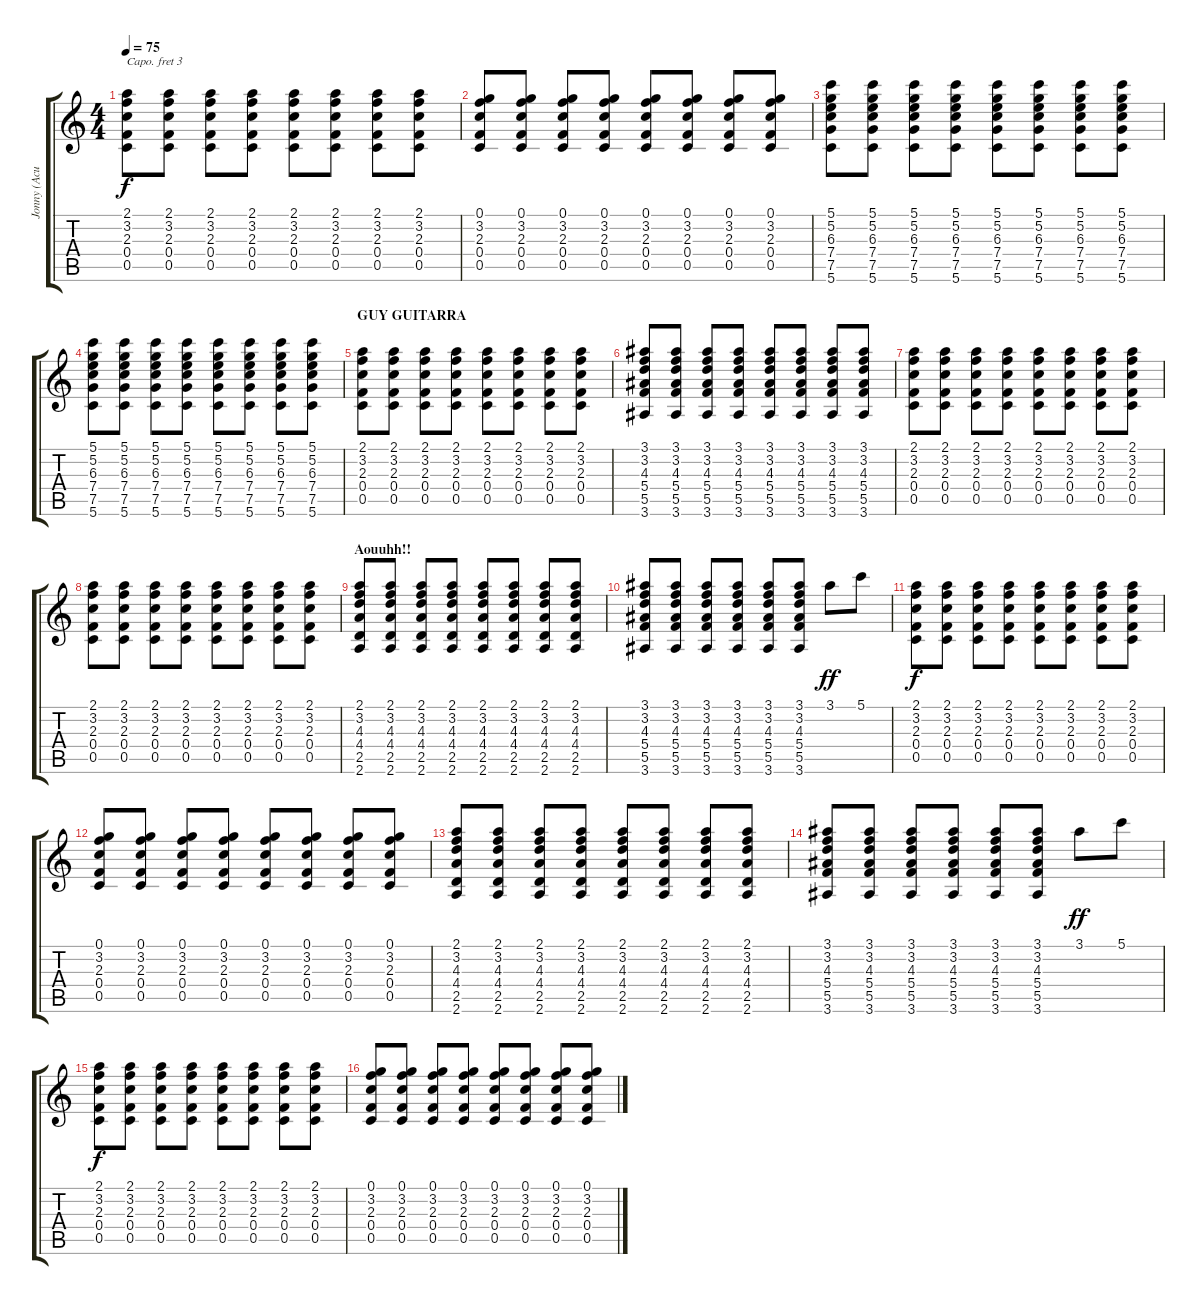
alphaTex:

\track ("Jonny (Acustica)" "Jonny (Acu") {instrument acousticguitarsteel}
\staff {score tabs}
\capo 3
\tuning (E4 B3 G3 D3 A2 E2) {hide}
\ts (4 4)
\tempo 75
\clef g2
\ks c
(2.1 3.2 2.3 0.4 0.5).8{dy f} (2.1 3.2 2.3 0.4 0.5).8 (2.1 3.2 2.3 0.4 0.5).8 (2.1 3.2 2.3 0.4 0.5).8 (2.1 3.2 2.3 0.4 0.5).8 (2.1 3.2 2.3 0.4 0.5).8 (2.1 3.2 2.3 0.4 0.5).8 (2.1 3.2 2.3 0.4 0.5).8 |
(0.1 3.2 2.3 0.4 0.5).8 (0.1 3.2 2.3 0.4 0.5).8 (0.1 3.2 2.3 0.4 0.5).8 (0.1 3.2 2.3 0.4 0.5).8 (0.1 3.2 2.3 0.4 0.5).8 (0.1 3.2 2.3 0.4 0.5).8 (0.1 3.2 2.3 0.4 0.5).8 (0.1 3.2 2.3 0.4 0.5).8 |
(5.1 5.2 6.3 7.4 7.5 5.6).8 (5.1 5.2 6.3 7.4 7.5 5.6).8 (5.1 5.2 6.3 7.4 7.5 5.6).8 (5.1 5.2 6.3 7.4 7.5 5.6).8 (5.1 5.2 6.3 7.4 7.5 5.6).8 (5.1 5.2 6.3 7.4 7.5 5.6).8 (5.1 5.2 6.3 7.4 7.5 5.6).8 (5.1 5.2 6.3 7.4 7.5 5.6).8 |
(5.1 5.2 6.3 7.4 7.5 5.6).8 (5.1 5.2 6.3 7.4 7.5 5.6).8 (5.1 5.2 6.3 7.4 7.5 5.6).8 (5.1 5.2 6.3 7.4 7.5 5.6).8 (5.1 5.2 6.3 7.4 7.5 5.6).8 (5.1 5.2 6.3 7.4 7.5 5.6).8 (5.1 5.2 6.3 7.4 7.5 5.6).8 (5.1 5.2 6.3 7.4 7.5 5.6).8 |
\section ("" "GUY GUITARRA")
(2.1 3.2 2.3 0.4 0.5).8 (2.1 3.2 2.3 0.4 0.5).8 (2.1 3.2 2.3 0.4 0.5).8 (2.1 3.2 2.3 0.4 0.5).8 (2.1 3.2 2.3 0.4 0.5).8 (2.1 3.2 2.3 0.4 0.5).8 (2.1 3.2 2.3 0.4 0.5).8 (2.1 3.2 2.3 0.4 0.5).8 |
(3.1 3.2 4.3 5.4 5.5 3.6).8 (3.1 3.2 4.3 5.4 5.5 3.6).8 (3.1 3.2 4.3 5.4 5.5 3.6).8 (3.1 3.2 4.3 5.4 5.5 3.6).8 (3.1 3.2 4.3 5.4 5.5 3.6).8 (3.1 3.2 4.3 5.4 5.5 3.6).8 (3.1 3.2 4.3 5.4 5.5 3.6).8 (3.1 3.2 4.3 5.4 5.5 3.6).8 |
(2.1 3.2 2.3 0.4 0.5).8 (2.1 3.2 2.3 0.4 0.5).8 (2.1 3.2 2.3 0.4 0.5).8 (2.1 3.2 2.3 0.4 0.5).8 (2.1 3.2 2.3 0.4 0.5).8 (2.1 3.2 2.3 0.4 0.5).8 (2.1 3.2 2.3 0.4 0.5).8 (2.1 3.2 2.3 0.4 0.5).8 |
(2.1 3.2 2.3 0.4 0.5).8 (2.1 3.2 2.3 0.4 0.5).8 (2.1 3.2 2.3 0.4 0.5).8 (2.1 3.2 2.3 0.4 0.5).8 (2.1 3.2 2.3 0.4 0.5).8 (2.1 3.2 2.3 0.4 0.5).8 (2.1 3.2 2.3 0.4 0.5).8 (2.1 3.2 2.3 0.4 0.5).8 |
\section ("" "Aouuhh!!")
(2.1 3.2 4.3 4.4 2.5 2.6).8 (2.1 3.2 4.3 4.4 2.5 2.6).8 (2.1 3.2 4.3 4.4 2.5 2.6).8 (2.1 3.2 4.3 4.4 2.5 2.6).8 (2.1 3.2 4.3 4.4 2.5 2.6).8 (2.1 3.2 4.3 4.4 2.5 2.6).8 (2.1 3.2 4.3 4.4 2.5 2.6).8 (2.1 3.2 4.3 4.4 2.5 2.6).8 |
(3.1 3.2 4.3 5.4 5.5 3.6).8 (3.1 3.2 4.3 5.4 5.5 3.6).8 (3.1 3.2 4.3 5.4 5.5 3.6).8 (3.1 3.2 4.3 5.4 5.5 3.6).8 (3.1 3.2 4.3 5.4 5.5 3.6).8 (3.1 3.2 4.3 5.4 5.5 3.6).8 3.1.8{dy ff} 5.1.8 |
(2.1 3.2 2.3 0.4 0.5).8{dy f} (2.1 3.2 2.3 0.4 0.5).8 (2.1 3.2 2.3 0.4 0.5).8 (2.1 3.2 2.3 0.4 0.5).8 (2.1 3.2 2.3 0.4 0.5).8 (2.1 3.2 2.3 0.4 0.5).8 (2.1 3.2 2.3 0.4 0.5).8 (2.1 3.2 2.3 0.4 0.5).8 |
(0.1 3.2 2.3 0.4 0.5).8 (0.1 3.2 2.3 0.4 0.5).8 (0.1 3.2 2.3 0.4 0.5).8 (0.1 3.2 2.3 0.4 0.5).8 (0.1 3.2 2.3 0.4 0.5).8 (0.1 3.2 2.3 0.4 0.5).8 (0.1 3.2 2.3 0.4 0.5).8 (0.1 3.2 2.3 0.4 0.5).8 |
(2.1 3.2 4.3 4.4 2.5 2.6).8 (2.1 3.2 4.3 4.4 2.5 2.6).8 (2.1 3.2 4.3 4.4 2.5 2.6).8 (2.1 3.2 4.3 4.4 2.5 2.6).8 (2.1 3.2 4.3 4.4 2.5 2.6).8 (2.1 3.2 4.3 4.4 2.5 2.6).8 (2.1 3.2 4.3 4.4 2.5 2.6).8 (2.1 3.2 4.3 4.4 2.5 2.6).8 |
(3.1 3.2 4.3 5.4 5.5 3.6).8 (3.1 3.2 4.3 5.4 5.5 3.6).8 (3.1 3.2 4.3 5.4 5.5 3.6).8 (3.1 3.2 4.3 5.4 5.5 3.6).8 (3.1 3.2 4.3 5.4 5.5 3.6).8 (3.1 3.2 4.3 5.4 5.5 3.6).8 3.1.8{dy ff} 5.1.8 |
(2.1 3.2 2.3 0.4 0.5).8{dy f} (2.1 3.2 2.3 0.4 0.5).8 (2.1 3.2 2.3 0.4 0.5).8 (2.1 3.2 2.3 0.4 0.5).8 (2.1 3.2 2.3 0.4 0.5).8 (2.1 3.2 2.3 0.4 0.5).8 (2.1 3.2 2.3 0.4 0.5).8 (2.1 3.2 2.3 0.4 0.5).8 |
(0.1 3.2 2.3 0.4 0.5).8 (0.1 3.2 2.3 0.4 0.5).8 (0.1 3.2 2.3 0.4 0.5).8 (0.1 3.2 2.3 0.4 0.5).8 (0.1 3.2 2.3 0.4 0.5).8 (0.1 3.2 2.3 0.4 0.5).8 (0.1 3.2 2.3 0.4 0.5).8 (0.1 3.2 2.3 0.4 0.5).8
